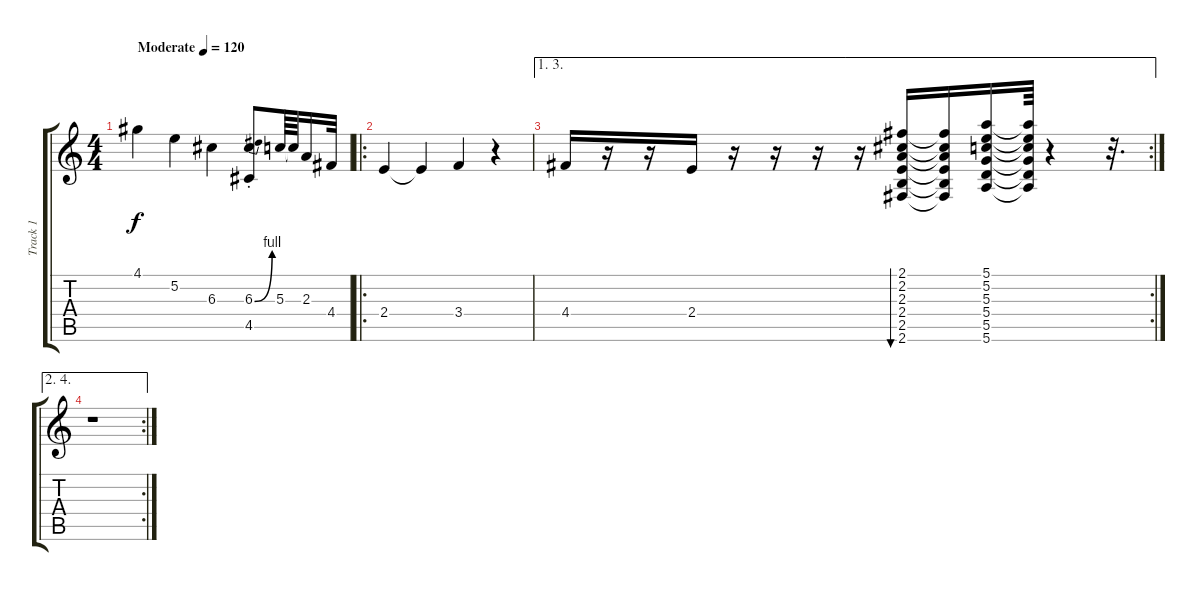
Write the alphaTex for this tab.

\track ("Track 1" "Track 1") {instrument acousticguitarsteel}
\staff {score tabs}
\tuning (E4 B3 G3 D3 A2 E2) {hide}
\ts (4 4)
\tempo (120 "Moderate")
\clef g2
\ks c
4.1.4{dy f instrument acousticguitarsteel} 5.2.4 6.3.4 (6.3{be (bend 0 0 60 4) st} 4.5).8 5.3.64 5.3{t}.64 2.3.16 4.4.32 |
\ro
2.4.4 2.4{t}.4 3.4.4 r.4 |
\ae (1 3)
\rc 2
4.4.16 r.16 r.16 2.4.16 r.16 r.16 r.16 r.16 (2.1 2.2 2.3 2.4 2.5 2.6).16{bu 120} (2.1{t} 2.2{t} 2.3{t} 2.4{t} 2.5{t} 2.6{t}).16 (5.1 5.2 5.3 5.4 5.5 5.6).16 (5.1{t} 5.2{t} 5.3{t} 5.4{t} 5.5{t} 5.6{t}).64 r.4 r.32{d} |
\ae (2 4)
\rc 2
r.1
